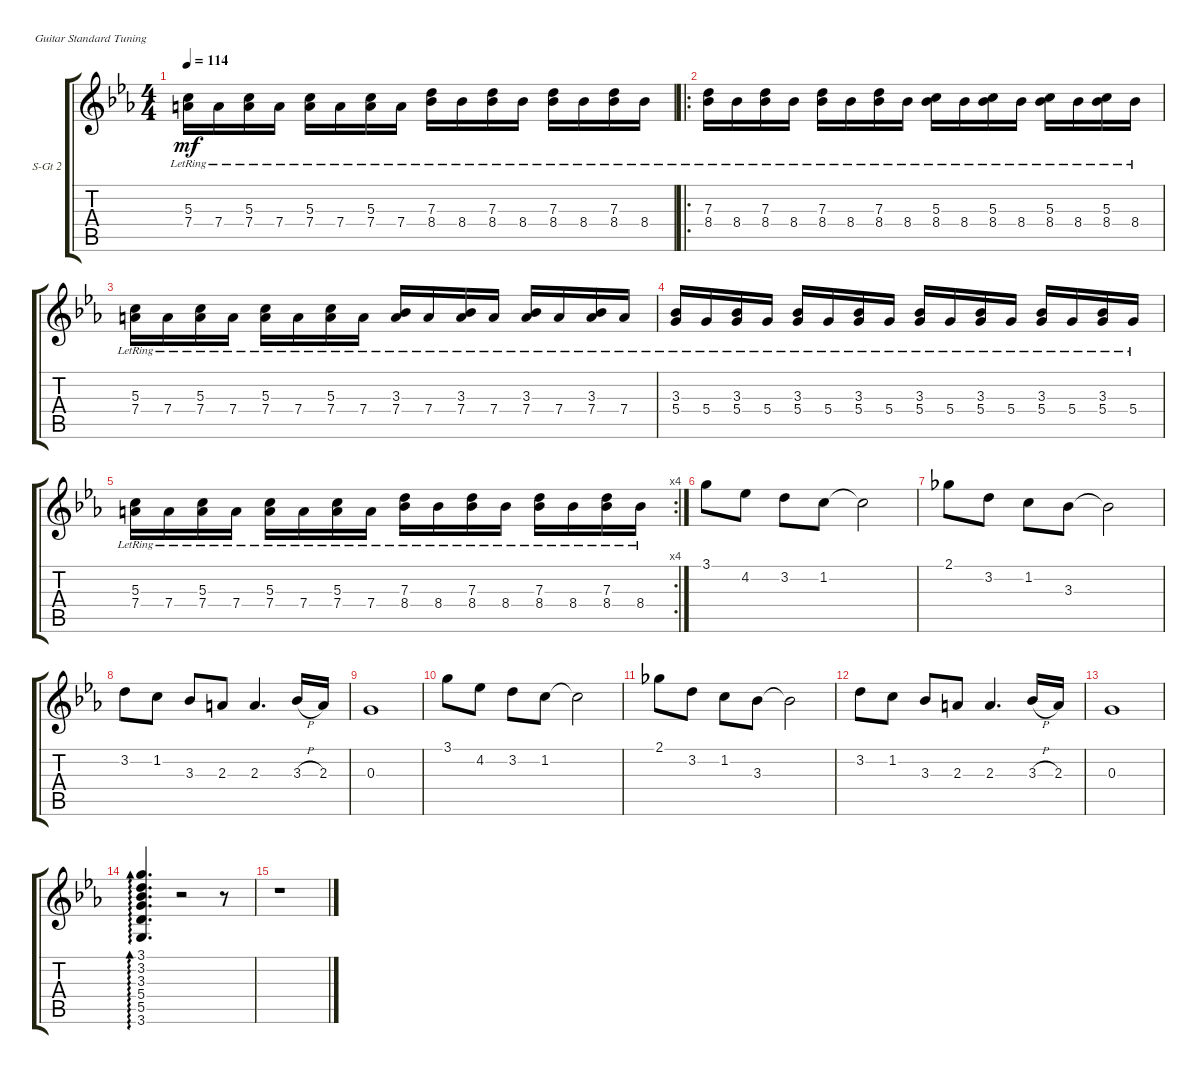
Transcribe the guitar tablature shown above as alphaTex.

\defaultSystemsLayout 4
\bracketExtendMode groupsimilarinstruments
\firstSystemTrackNameOrientation horizontal
\otherSystemsTrackNameOrientation horizontal
\track ("Steel Guitar" "S-Gt 2") {multiBarRest instrument acousticguitarsteel}
\staff {score tabs}
\tuning (E4 B3 G3 D3 A2 E2)
\ts (4 4)
\tempo 114
\clef g2
\ks cminor
(5.3{lr} 7.4{lr}).16{dy mf} 7.4{lr}.16 (5.3{lr} 7.4{lr}).16 7.4{lr}.16 (5.3{lr} 7.4{lr}).16 7.4{lr}.16 (5.3{lr} 7.4{lr}).16 7.4{lr}.16 (7.3{lr} 8.4{lr}).16 8.4{lr}.16 (7.3{lr} 8.4{lr}).16 8.4{lr}.16 (7.3{lr} 8.4{lr}).16 8.4{lr}.16 (7.3{lr} 8.4{lr}).16 8.4{lr}.16 |
\ro
(7.3{lr} 8.4{lr}).16 8.4{lr}.16 (7.3{lr} 8.4{lr}).16 8.4{lr}.16 (7.3{lr} 8.4{lr}).16 8.4{lr}.16 (7.3{lr} 8.4{lr}).16 8.4{lr}.16 (5.3{lr} 8.4{lr}).16 8.4{lr}.16 (5.3{lr} 8.4{lr}).16 8.4{lr}.16 (5.3{lr} 8.4{lr}).16 8.4{lr}.16 (5.3{lr} 8.4{lr}).16 8.4{lr}.16 |
(7.4{lr} 5.3{lr}).16 7.4{lr}.16 (5.3{lr} 7.4{lr}).16 7.4{lr}.16 (5.3{lr} 7.4{lr}).16 7.4{lr}.16 (5.3{lr} 7.4{lr}).16 7.4{lr}.16 (3.3{lr} 7.4{lr}).16 7.4{lr}.16 (3.3{lr} 7.4{lr}).16 7.4{lr}.16 (3.3{lr} 7.4{lr}).16 7.4{lr}.16 (3.3{lr} 7.4{lr}).16 7.4{lr}.16 |
(3.3{lr} 5.4{lr}).16 5.4{lr}.16 (3.3{lr} 5.4{lr}).16 5.4{lr}.16 (3.3{lr} 5.4{lr}).16 5.4{lr}.16 (3.3{lr} 5.4{lr}).16 5.4{lr}.16 (3.3{lr} 5.4{lr}).16 5.4{lr}.16 (3.3{lr} 5.4{lr}).16 5.4{lr}.16 (3.3{lr} 5.4{lr}).16 5.4{lr}.16 (3.3{lr} 5.4{lr}).16 5.4{lr}.16 |
\rc 4
(5.3{lr} 7.4{lr}).16 7.4{lr}.16 (5.3{lr} 7.4{lr}).16 7.4{lr}.16 (5.3{lr} 7.4{lr}).16 7.4{lr}.16 (5.3{lr} 7.4{lr}).16 7.4{lr}.16 (7.3{lr} 8.4{lr}).16 8.4{lr}.16 (7.3{lr} 8.4{lr}).16 8.4{lr}.16 (7.3{lr} 8.4{lr}).16 8.4{lr}.16 (7.3{lr} 8.4{lr}).16 8.4{lr}.16 |
3.1.8 4.2.8 3.2.8 1.2.8 1.2{t}.2 |
2.1.8 3.2.8 1.2.8 3.3.8 3.3{t}.2 |
3.2.8 1.2.8 3.3.8 2.3.8 2.3.4{d} 3.3{h}.16 2.3.16 |
0.3.1 |
3.1.8 4.2.8 3.2.8 1.2.8 1.2{t}.2 |
2.1.8 3.2.8 1.2.8 3.3.8 3.3{t}.2 |
3.2.8 1.2.8 3.3.8 2.3.8 2.3.4{d} 3.3{h}.16 2.3.16 |
0.3.1 |
(3.6 5.5 5.4 3.3 3.2 3.1).4{d ad 0} r.2 r.8 |
r.1
